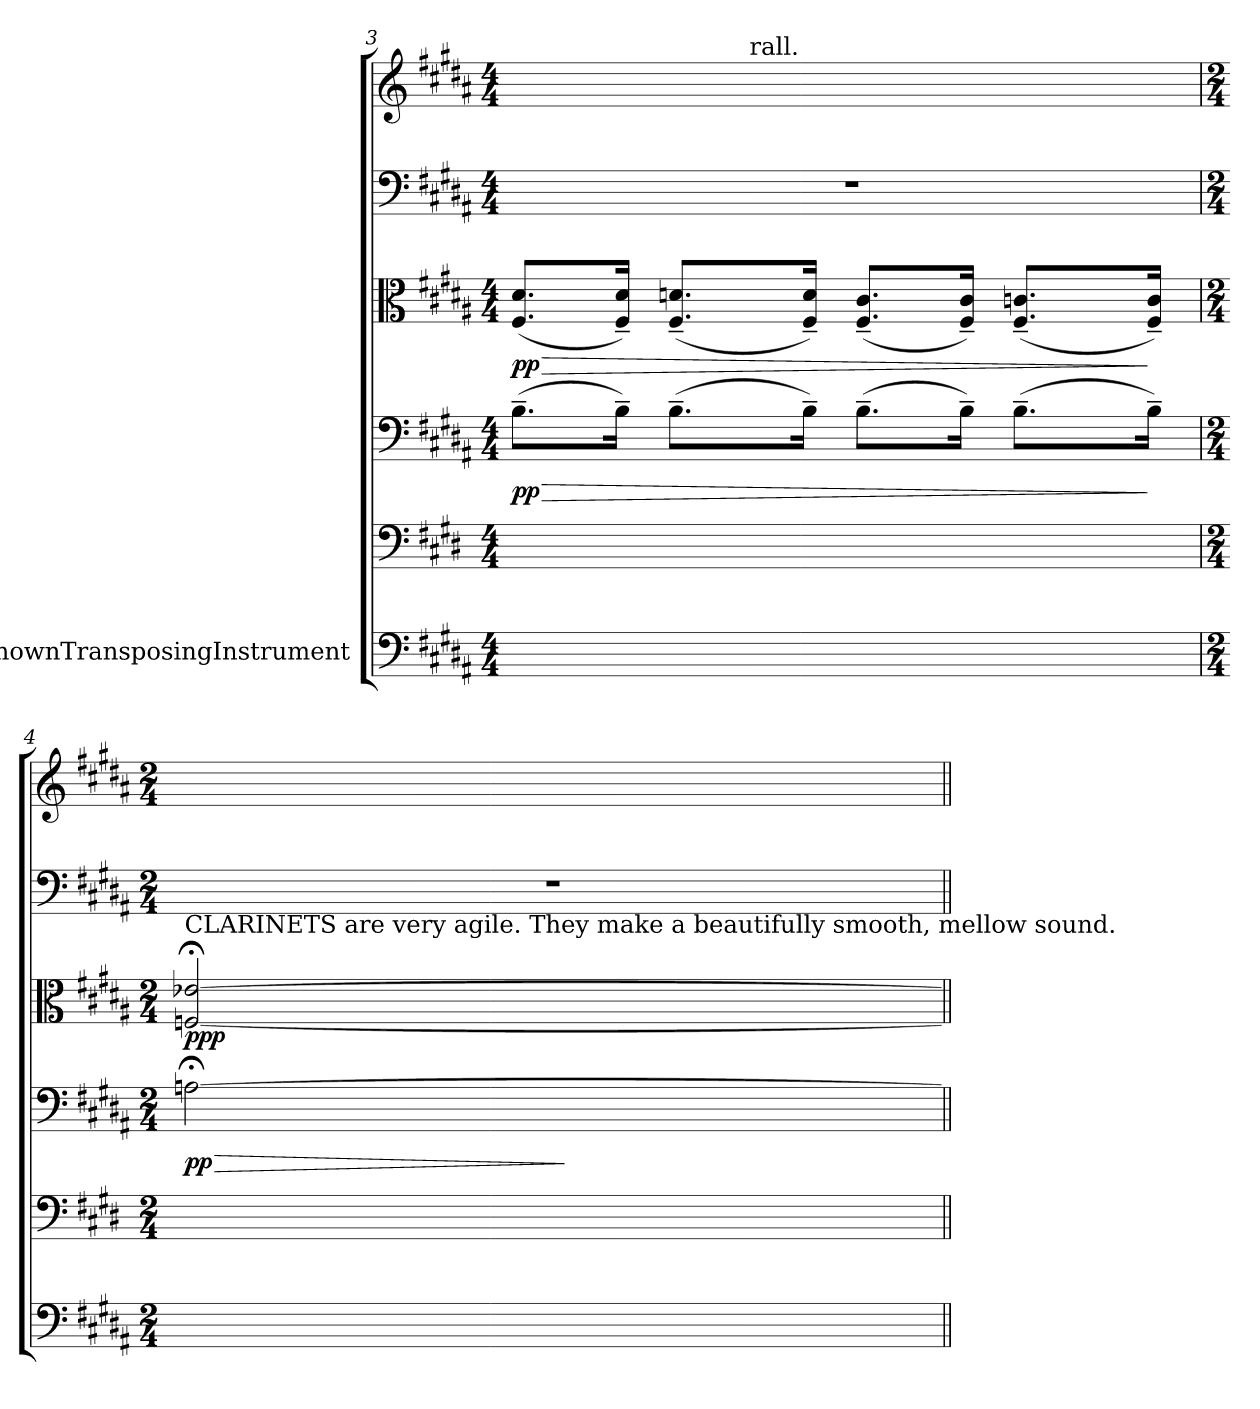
**kern	**kern	**kern	**dynam	**kern	**dynam	**kern	**kern
*part5	*part4	*part4	*part4	*part3	*part3	*part2	*part1
*staff6	*staff5	*staff4	*staff4/5	*staff3	*staff3	*staff2	*staff1
*I"UnknownTransposingInstrument	*	*	*	*	*	*	*
*clefF4	*clefF4	*clefF4	*	*clefC3	*	*clefF4	*clefG2
*ITrd7c12	*	*	*	*	*	*	*
*k[f#c#g#d#a#]	*k[f#c#g#d#]	*k[f#c#g#d#a#]	*	*k[f#c#g#d#a#]	*	*k[f#c#g#d#a#]	*k[f#c#g#d#a#]
*B:	*E:	*B:	*	*B:	*	*B:	*B:
*M4/4	*M4/4	*M4/4	*	*M4/4	*	*M4/4	*M4/4
=3	=3	=3	=3	=3	=3	=3	=3
!	!	!	!	!	!LO:HP:b	!	!
2ryy	1ryy	(8.B~L	> pp	(8.F# 8.d#L	> pp	1r	4.ryy
.	.	16B~Jk)	.	16F#~ 16d#~Jk)	.	.	.
.	.	(8.B~L	.	(8.F#~ 8.dn~L	.	.	.
!	!	!	!	!	!	!	!LO:TX:a:t=rall.
.	.	.	.	.	.	.	2ryy
.	.	16B~Jk)	.	16F#~ 16d~Jk)	.	.	.
2ryy	.	(8.B~L	.	(8.F#~ 8.c#~L	.	.	.
.	.	16B~Jk)	.	16F#~ 16c#~Jk)	.	.	.
.	.	(8.B~L	.	(8.F#~ 8.cn~L	.	.	.
.	.	.	.	.	.	.	8ryy
.	.	16B~Jk)	]	16F#~ 16c~Jk)	]	.	.
=4	=4	=4	=4	=4	=4	=4	=4
*M2/4	*M2/4	*M2/4	*	*M2/4	*	*M2/4	*M2/4
!	!	!	!	!	!	!LO:TX:b:t=CLARINETS are very agile. They make a beautifully smooth, mellow sound.	!
2ryy	2ryy	[2An;<	> pp	[2Fn;< [2e-X;<	ppp	2r	2ryy
.	.	.	]	.	.	.	.
=||	=||	=||	=||	=||	=||	=||	=||
*-	*-	*-	*-	*-	*-	*-	*-
